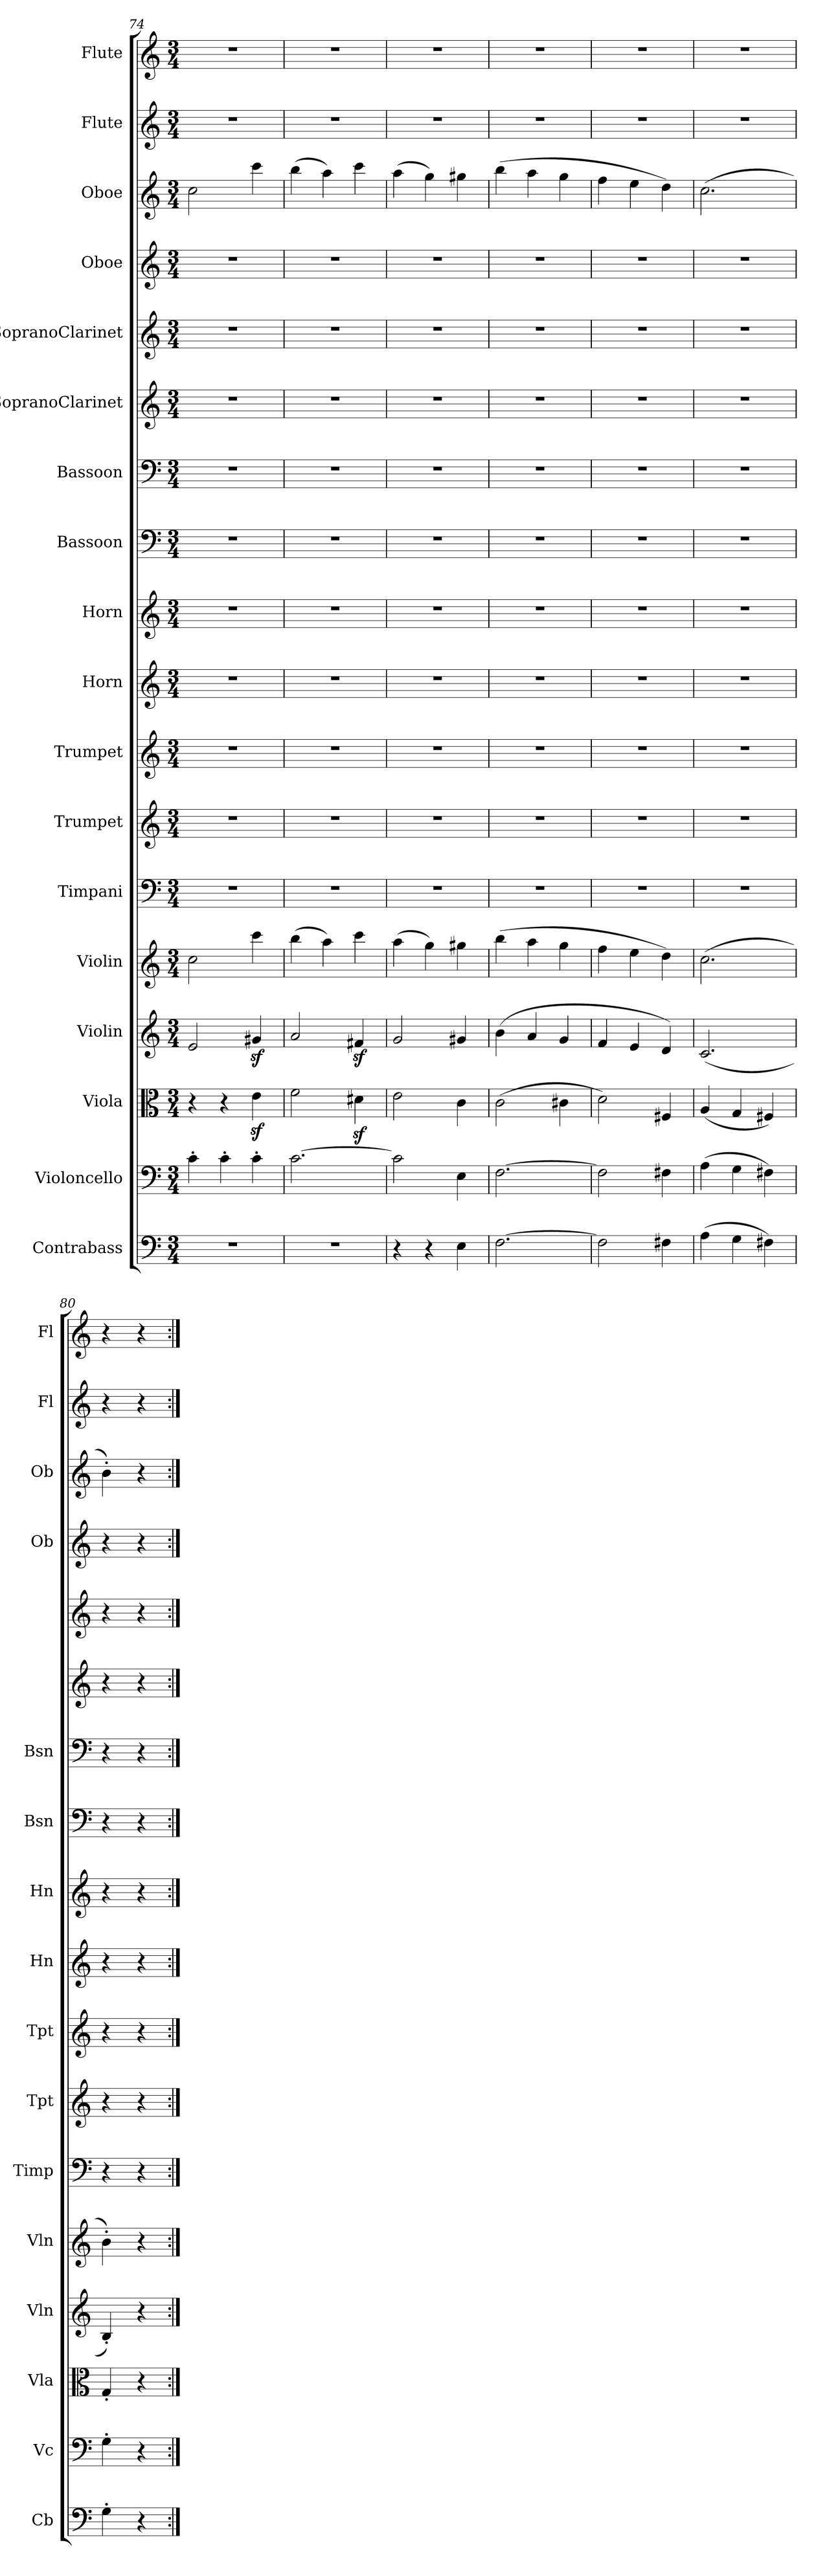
**kern	**kern	**kern	**kern	**kern	**kern	**kern	**kern	**kern	**kern	**kern	**kern	**kern	**kern	**kern	**kern	**kern	**kern
*part18	*part17	*part16	*part15	*part14	*part13	*part12	*part11	*part10	*part9	*part8	*part7	*part6	*part5	*part4	*part3	*part2	*part1
*staff18	*staff17	*staff16	*staff15	*staff14	*staff13	*staff12	*staff11	*staff10	*staff9	*staff8	*staff7	*staff6	*staff5	*staff4	*staff3	*staff2	*staff1
*I"Contrabass	*I"Violoncello	*I"Viola	*I"Violin	*I"Violin	*I"Timpani	*I"Trumpet	*I"Trumpet	*I"Horn	*I"Horn	*I"Bassoon	*I"Bassoon	*I"SopranoClarinet	*I"SopranoClarinet	*I"Oboe	*I"Oboe	*I"Flute	*I"Flute
*I'Cb	*I'Vc	*I'Vla	*I'Vln	*I'Vln	*I'Timp	*I'Tpt	*I'Tpt	*I'Hn	*I'Hn	*I'Bsn	*I'Bsn	*	*	*I'Ob	*I'Ob	*I'Fl	*I'Fl
*clefF4	*clefF4	*clefC3	*clefG2	*clefG2	*clefF4	*clefG2	*clefG2	*clefG2	*clefG2	*clefF4	*clefF4	*clefG2	*clefG2	*clefG2	*clefG2	*clefG2	*clefG2
*k[]	*k[]	*k[]	*k[]	*k[]	*k[]	*k[]	*k[]	*k[]	*k[]	*k[]	*k[]	*k[]	*k[]	*k[]	*k[]	*k[]	*k[]
*M3/4	*M3/4	*M3/4	*M3/4	*M3/4	*M3/4	*M3/4	*M3/4	*M3/4	*M3/4	*M3/4	*M3/4	*M3/4	*M3/4	*M3/4	*M3/4	*M3/4	*M3/4
=74	=74	=74	=74	=74	=74	=74	=74	=74	=74	=74	=74	=74	=74	=74	=74	=74	=74
2.r	4c'\	4r	2e/	2cc\	2.r	2.r	2.r	2.r	2.r	2.r	2.r	2.r	2.r	2.r	2cc\	2.r	2.r
.	4c'\	4r	.	.	.	.	.	.	.	.	.	.	.	.	.	.	.
.	4c'\	4ez\	4g#Xz/	4ccc\	.	.	.	.	.	.	.	.	.	.	4ccc\	.	.
=75	=75	=75	=75	=75	=75	=75	=75	=75	=75	=75	=75	=75	=75	=75	=75	=75	=75
2.r	[2.c\	2f\	2a/	(4bb\	2.r	2.r	2.r	2.r	2.r	2.r	2.r	2.r	2.r	2.r	(4bb\	2.r	2.r
.	.	.	.	4aa\)	.	.	.	.	.	.	.	.	.	.	4aa\)	.	.
.	.	4d#Xz\	4f#Xz/	4ccc\	.	.	.	.	.	.	.	.	.	.	4ccc\	.	.
=76	=76	=76	=76	=76	=76	=76	=76	=76	=76	=76	=76	=76	=76	=76	=76	=76	=76
4r	2c\]	2e\	2g/	(4aa\	2.r	2.r	2.r	2.r	2.r	2.r	2.r	2.r	2.r	2.r	(4aa\	2.r	2.r
4r	.	.	.	4gg\)	.	.	.	.	.	.	.	.	.	.	4gg\)	.	.
4E\	4E\	4c\	4g#X/	4gg#X\	.	.	.	.	.	.	.	.	.	.	4gg#X\	.	.
=77	=77	=77	=77	=77	=77	=77	=77	=77	=77	=77	=77	=77	=77	=77	=77	=77	=77
[2.F\	[2.F\	(2c\	(4b\	(4bb\	2.r	2.r	2.r	2.r	2.r	2.r	2.r	2.r	2.r	2.r	(4bb\	2.r	2.r
.	.	.	4a/	4aa\	.	.	.	.	.	.	.	.	.	.	4aa\	.	.
.	.	4c#X\	4g/	4gg\	.	.	.	.	.	.	.	.	.	.	4gg\	.	.
=78	=78	=78	=78	=78	=78	=78	=78	=78	=78	=78	=78	=78	=78	=78	=78	=78	=78
2F\]	2F\]	2d\)	4f/	4ff\	2.r	2.r	2.r	2.r	2.r	2.r	2.r	2.r	2.r	2.r	4ff\	2.r	2.r
.	.	.	4e/	4ee\	.	.	.	.	.	.	.	.	.	.	4ee\	.	.
4F#X\	4F#X\	4F#X/	4d/)	4dd\)	.	.	.	.	.	.	.	.	.	.	4dd\)	.	.
=79	=79	=79	=79	=79	=79	=79	=79	=79	=79	=79	=79	=79	=79	=79	=79	=79	=79
(4A\	(4A\	(4A/	(2.c/	(2.cc\	2.r	2.r	2.r	2.r	2.r	2.r	2.r	2.r	2.r	2.r	(2.cc\	2.r	2.r
4G\	4G\	4G/	.	.	.	.	.	.	.	.	.	.	.	.	.	.	.
4F#X\)	4F#X\)	4F#X/)	.	.	.	.	.	.	.	.	.	.	.	.	.	.	.
=80	=80	=80	=80	=80	=80	=80	=80	=80	=80	=80	=80	=80	=80	=80	=80	=80	=80
4G'\	4G'\	4G'/	4B'/)	4b'\)	4r	4r	4r	4r	4r	4r	4r	4r	4r	4r	4b'\)	4r	4r
4r	4r	4r	4r	4r	4r	4r	4r	4r	4r	4r	4r	4r	4r	4r	4r	4r	4r
=:|!	=:|!	=:|!	=:|!	=:|!	=:|!	=:|!	=:|!	=:|!	=:|!	=:|!	=:|!	=:|!	=:|!	=:|!	=:|!	=:|!	=:|!
*-	*-	*-	*-	*-	*-	*-	*-	*-	*-	*-	*-	*-	*-	*-	*-	*-	*-
